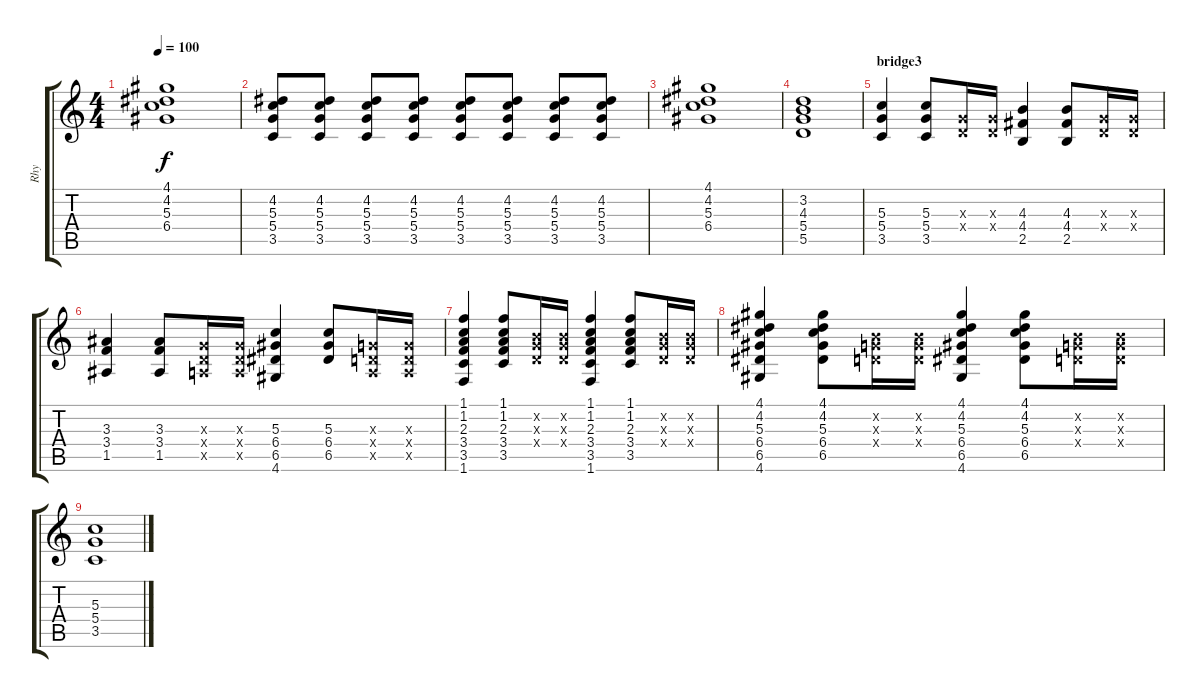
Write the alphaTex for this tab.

\track ("Rhy" "Rhy") {instrument acousticguitarsteel}
\staff {score tabs}
\tuning (E4 B3 G3 D3 A2 E2) {hide}
\ts (4 4)
\tempo 100
\clef g2
\ks c
(4.1 4.2 5.3 6.4).1{dy f} |
(4.2 5.3 5.4 3.5).8 (4.2 5.3 5.4 3.5).8 (4.2 5.3 5.4 3.5).8 (4.2 5.3 5.4 3.5).8 (4.2 5.3 5.4 3.5).8 (4.2 5.3 5.4 3.5).8 (4.2 5.3 5.4 3.5).8 (4.2 5.3 5.4 3.5).8 |
(4.1 4.2 5.3 6.4).1 |
(3.2 4.3 5.4 5.5).1 |
\section ("" "bridge3")
(5.3 5.4 3.5).4{instrument electricguitarclean} (5.3 5.4 3.5).8 (0.3{x} 0.4{x}).16 (0.3{x} 0.4{x}).16 (4.3 4.4 2.5).4 (4.3 4.4 2.5).8 (0.3{x} 0.4{x}).16 (0.3{x} 0.4{x}).16 |
(3.3 3.4 1.5).4 (3.3 3.4 1.5).8 (0.3{x} 0.4{x} 0.5{x}).16 (0.3{x} 0.4{x} 0.5{x}).16 (5.3 6.4 6.5 4.6).4 (5.3 6.4 6.5).8 (0.3{x} 0.4{x} 0.5{x}).16 (0.3{x} 0.4{x} 0.5{x}).16 |
(1.1 1.2 2.3 3.4 3.5 1.6).4 (1.1 1.2 2.3 3.4 3.5).8 (0.2{x} 0.3{x} 0.4{x}).16 (0.2{x} 0.3{x} 0.4{x}).16 (1.1 1.2 2.3 3.4 3.5 1.6).4 (1.1 1.2 2.3 3.4 3.5).8 (0.2{x} 0.3{x} 0.4{x}).16 (0.2{x} 0.3{x} 0.4{x}).16 |
(4.1 4.2 5.3 6.4 6.5 4.6).4 (4.1 4.2 5.3 6.4 6.5).8 (0.2{x} 0.3{x} 0.4{x}).16 (0.2{x} 0.3{x} 0.4{x}).16 (4.1 4.2 5.3 6.4 6.5 4.6).4 (4.1 4.2 5.3 6.4 6.5).8 (0.2{x} 0.3{x} 0.4{x}).16 (0.2{x} 0.3{x} 0.4{x}).16 |
(5.3 5.4 3.5).1
